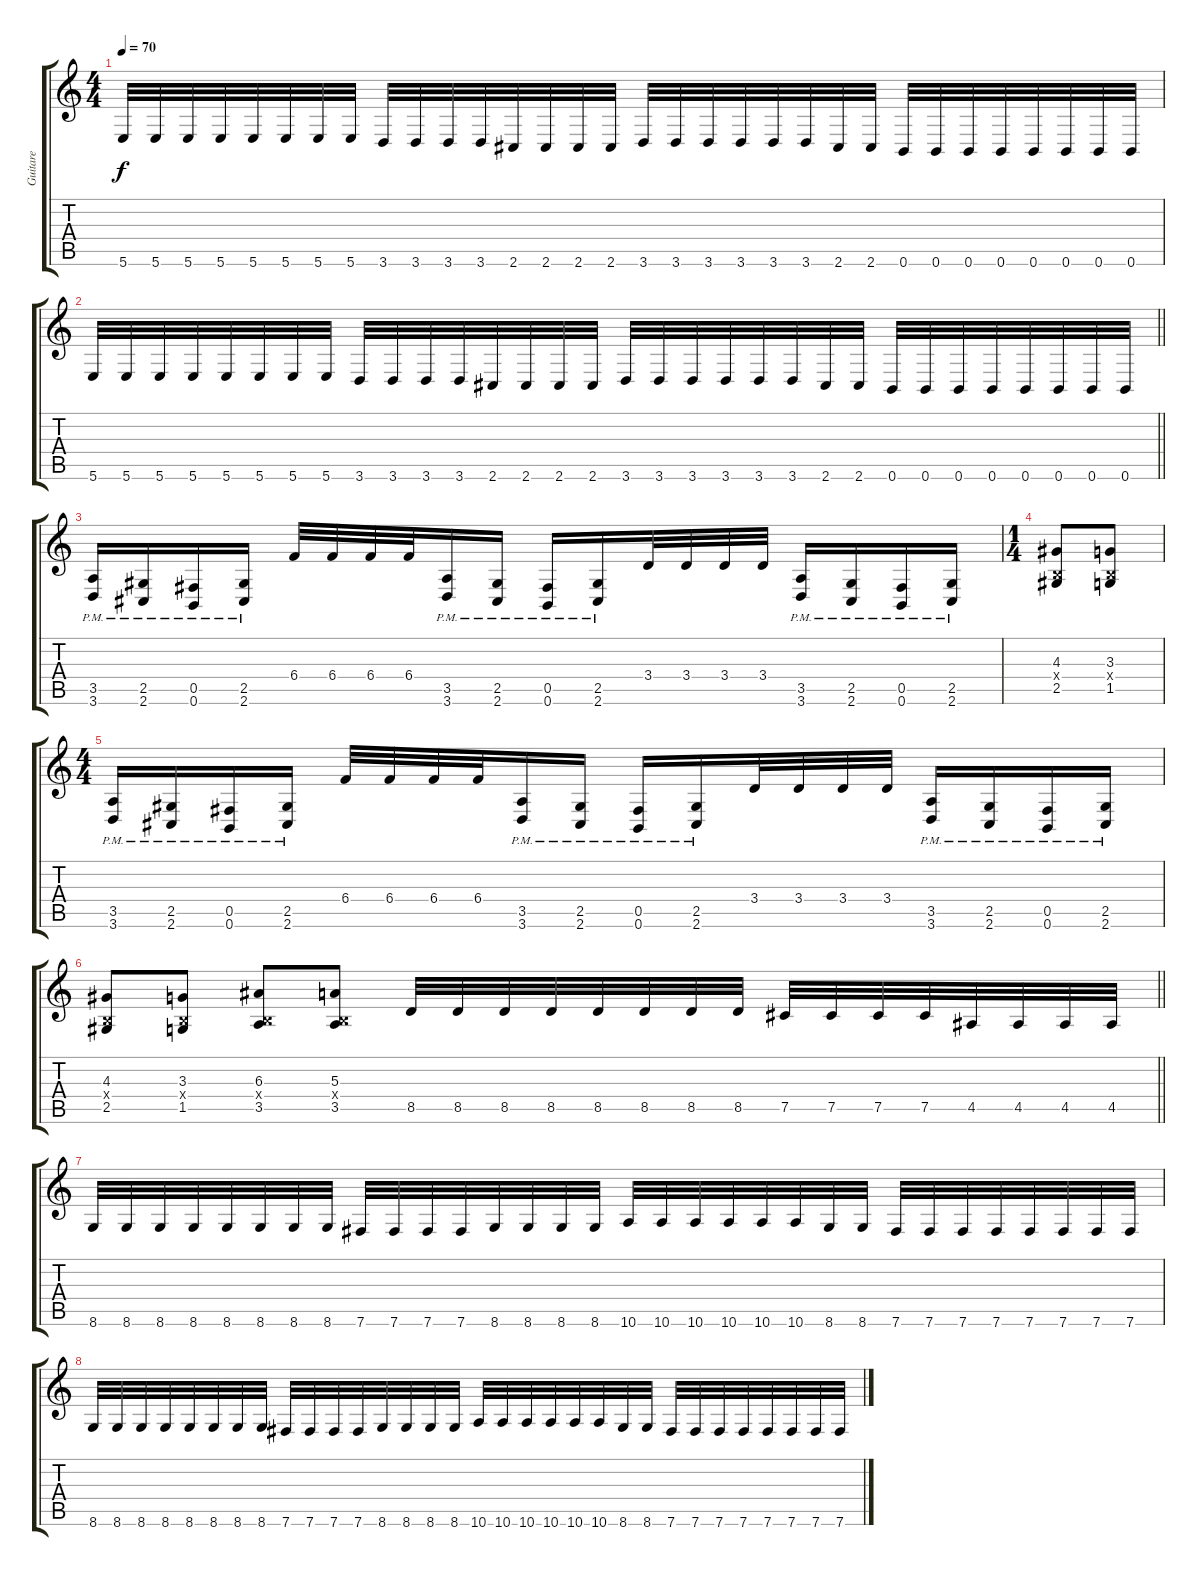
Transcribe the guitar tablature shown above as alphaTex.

\track ("Guitare" "Guitare") {instrument distortionguitar}
\staff {score tabs}
\tuning (Db4 Ab3 E3 B2 Gb2 B1) {hide}
\ts (4 4)
\tempo 70
\clef g2
\ks c
5.6.32{dy f} 5.6.32 5.6.32 5.6.32 5.6.32 5.6.32 5.6.32 5.6.32 3.6.32 3.6.32 3.6.32 3.6.32 2.6.32 2.6.32 2.6.32 2.6.32 3.6.32 3.6.32 3.6.32 3.6.32 3.6.32 3.6.32 2.6.32 2.6.32 0.6.32 0.6.32 0.6.32 0.6.32 0.6.32 0.6.32 0.6.32 0.6.32 |
\barLineRight lightlight
5.6.32 5.6.32 5.6.32 5.6.32 5.6.32 5.6.32 5.6.32 5.6.32 3.6.32 3.6.32 3.6.32 3.6.32 2.6.32 2.6.32 2.6.32 2.6.32 3.6.32 3.6.32 3.6.32 3.6.32 3.6.32 3.6.32 2.6.32 2.6.32 0.6.32 0.6.32 0.6.32 0.6.32 0.6.32 0.6.32 0.6.32 0.6.32 |
\section ("" "")
(3.5{pm} 3.6{pm}).16 (2.5{pm} 2.6{pm}).16 (0.5{pm} 0.6{pm}).16 (2.5{pm} 2.6{pm}).16 6.4.32 6.4.32 6.4.32 6.4.32 (3.5{pm} 3.6{pm}).16 (2.5{pm} 2.6{pm}).16 (0.5{pm} 0.6{pm}).16 (2.5{pm} 2.6{pm}).16 3.4.32 3.4.32 3.4.32 3.4.32 (3.5{pm} 3.6{pm}).16 (2.5{pm} 2.6{pm}).16 (0.5{pm} 0.6{pm}).16 (2.5{pm} 2.6{pm}).16 |
\ts (1 4)
(4.3 0.4{x} 2.5).8 (3.3 0.4{x} 1.5).8 |
\ts (4 4)
(3.5{pm} 3.6{pm}).16 (2.5{pm} 2.6{pm}).16 (0.5{pm} 0.6{pm}).16 (2.5{pm} 2.6{pm}).16 6.4.32 6.4.32 6.4.32 6.4.32 (3.5{pm} 3.6{pm}).16 (2.5{pm} 2.6{pm}).16 (0.5{pm} 0.6{pm}).16 (2.5{pm} 2.6{pm}).16 3.4.32 3.4.32 3.4.32 3.4.32 (3.5{pm} 3.6{pm}).16 (2.5{pm} 2.6{pm}).16 (0.5{pm} 0.6{pm}).16 (2.5{pm} 2.6{pm}).16 |
\barLineRight lightlight
(4.3 0.4{x} 2.5).8 (3.3 0.4{x} 1.5).8 (6.3 0.4{x} 3.5).8 (5.3 0.4{x} 3.5).8 8.5.32 8.5.32 8.5.32 8.5.32 8.5.32 8.5.32 8.5.32 8.5.32 7.5.32 7.5.32 7.5.32 7.5.32 4.5.32 4.5.32 4.5.32 4.5.32 |
\section ("" "")
8.6.32 8.6.32 8.6.32 8.6.32 8.6.32 8.6.32 8.6.32 8.6.32 7.6.32 7.6.32 7.6.32 7.6.32 8.6.32 8.6.32 8.6.32 8.6.32 10.6.32 10.6.32 10.6.32 10.6.32 10.6.32 10.6.32 8.6.32 8.6.32 7.6.32 7.6.32 7.6.32 7.6.32 7.6.32 7.6.32 7.6.32 7.6.32 |
8.6.32 8.6.32 8.6.32 8.6.32 8.6.32 8.6.32 8.6.32 8.6.32 7.6.32 7.6.32 7.6.32 7.6.32 8.6.32 8.6.32 8.6.32 8.6.32 10.6.32 10.6.32 10.6.32 10.6.32 10.6.32 10.6.32 8.6.32 8.6.32 7.6.32 7.6.32 7.6.32 7.6.32 7.6.32 7.6.32 7.6.32 7.6.32
